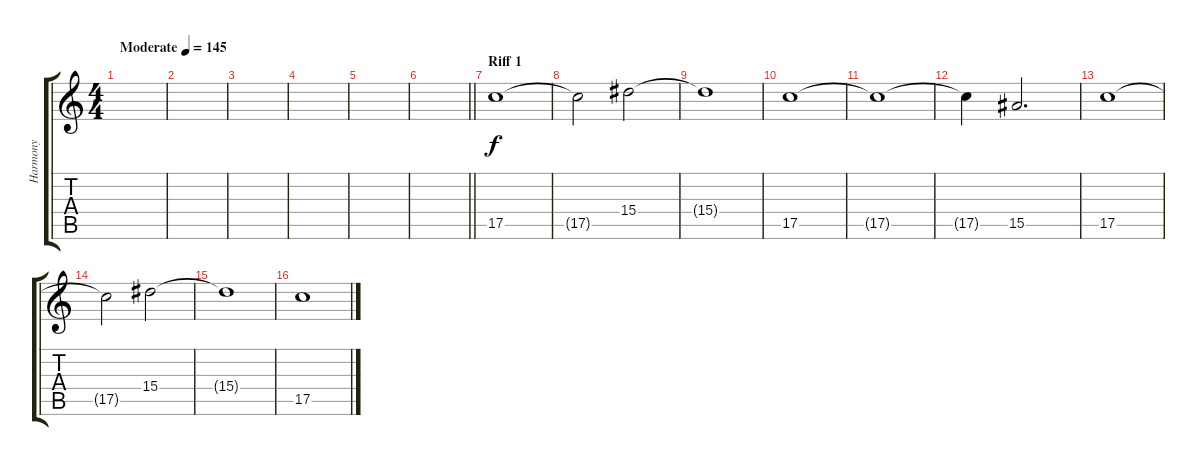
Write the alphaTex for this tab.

\track ("Harmony" "Harmony") {instrument overdrivenguitar}
\staff {score tabs}
\tuning (D4 A3 F3 C3 G2 C2) {hide}
\ts (4 4)
\tempo (145 "Moderate")
\clef g2
\ks c
|
|
|
|
|
\barLineRight lightlight
|
\section ("" "Riff 1")
17.5.1 |
17.5{t}.2 15.4.2 |
15.4{t}.1 |
17.5.1 |
17.5{t}.1 |
17.5{t}.4 15.5.2{d} |
17.5.1 |
17.5{t}.2 15.4.2 |
15.4{t}.1 |
17.5.1
